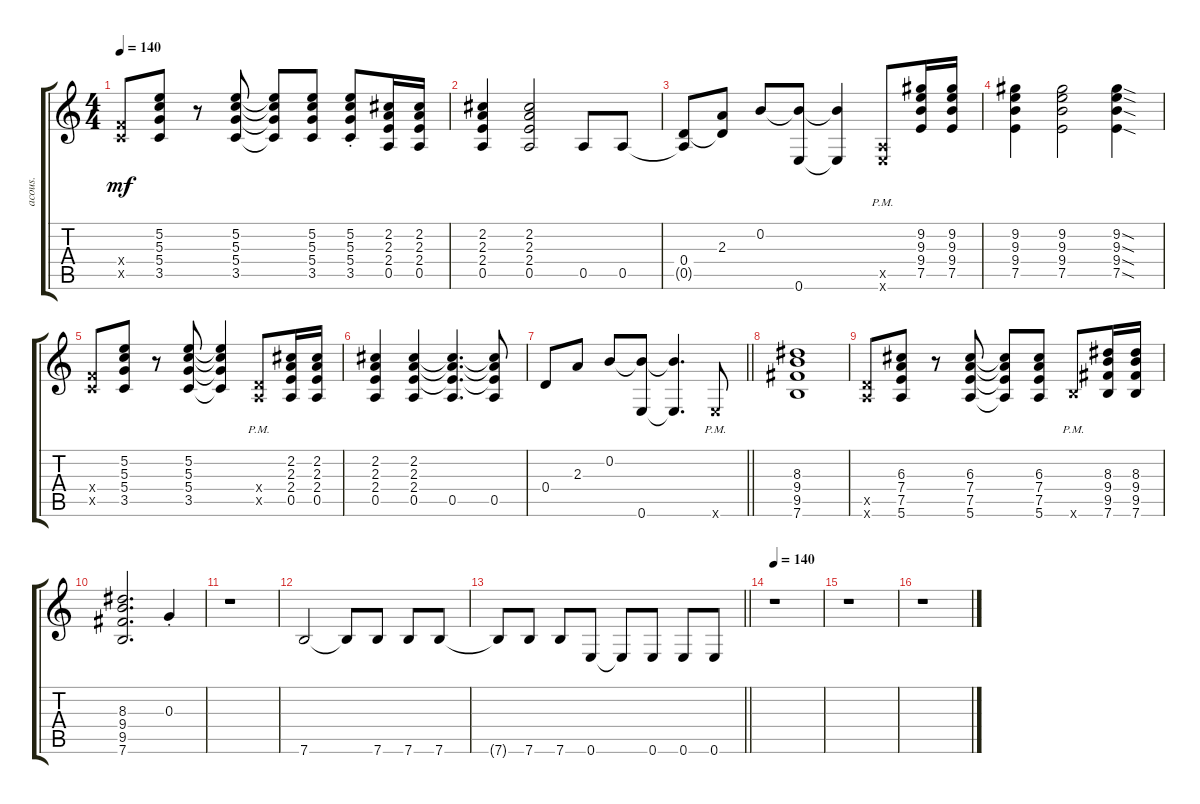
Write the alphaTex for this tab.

\track ("acous." "acous.") {instrument acousticguitarsteel}
\staff {score tabs}
\tuning (E4 B3 G3 D3 A2 E2) {hide}
\ts (4 4)
\tempo 140
\clef g2
\ks c
(3.4{x} 3.5{x}).8{dy mf} (5.2 5.3 5.4 3.5).8 r.8 (5.2 5.3 5.4 3.5).8 (5.2{t} 5.3{t} 5.4{t} 3.5{t}).8 (5.2 5.3 5.4 3.5).8 (5.2{st} 5.3{st} 5.4{st} 3.5{st}).8 (2.2 2.3 2.4 0.5).16 (2.2 2.3 2.4 0.5).16 |
(2.2 2.3 2.4 0.5).4 (2.2 2.3 2.4 0.5).2 0.5.8 0.5.8 |
(0.4 0.5{t}).8 (2.3 0.4{t}).8 0.2.8 (0.2{t} 0.6).8 (0.2{t} 0.6{t}).4 (0.5{pm x} 0.6{pm x}).8 (9.2 9.3 9.4 7.5).16 (9.2 9.3 9.4 7.5).16 |
(9.2 9.3 9.4 7.5).4 (9.2 9.3 9.4 7.5).2 (9.2{sod} 9.3{sod} 9.4{sod} 7.5{sod}).4 |
(3.4{x} 3.5{x}).8 (5.2 5.3 5.4 3.5).8 r.8 (5.2 5.3 5.4 3.5).8 (5.2{t} 5.3{t} 5.4{t} 3.5{t}).4 (0.4{pm x} 0.5{pm x}).8 (2.2 2.3 2.4 0.5).16 (2.2 2.3 2.4 0.5).16 |
(2.2 2.3 2.4 0.5).4 (2.2 2.3 2.4 0.5).4 (2.2{t} 2.3{t} 2.4{t} 0.5).4{d} (2.2{t} 2.3{t} 2.4{t} 0.5).8 |
\barLineRight lightlight
0.4.8 2.3.8 0.2.8 (0.2{t} 0.6).8 (0.2{t} 0.6{t}).4{d} 0.6{pm x}.8 |
(8.3 9.4 9.5 7.6).1 |
(5.5{x} 5.6{x}).8 (6.3 7.4 7.5 5.6).8 r.8 (6.3 7.4 7.5 5.6).8 (6.3{t} 7.4{t} 7.5{t} 5.6{t}).8 (6.3 7.4 7.5 5.6).8 7.6{pm x}.8 (8.3 9.4 9.5 7.6).16 (8.3 9.4 9.5 7.6).16 |
(8.3 9.4 9.5 7.6).2{d} 0.3{st}.4 |
r.1 |
7.6.2 7.6{t}.8 7.6.8 7.6.8 7.6.8 |
\barLineRight lightlight
7.6{t}.8 7.6.8 7.6.8 0.6.8 0.6{t}.8 0.6.8 0.6.8 0.6.8 |
\tempo 140
r.1 |
r.1 |
r.1
